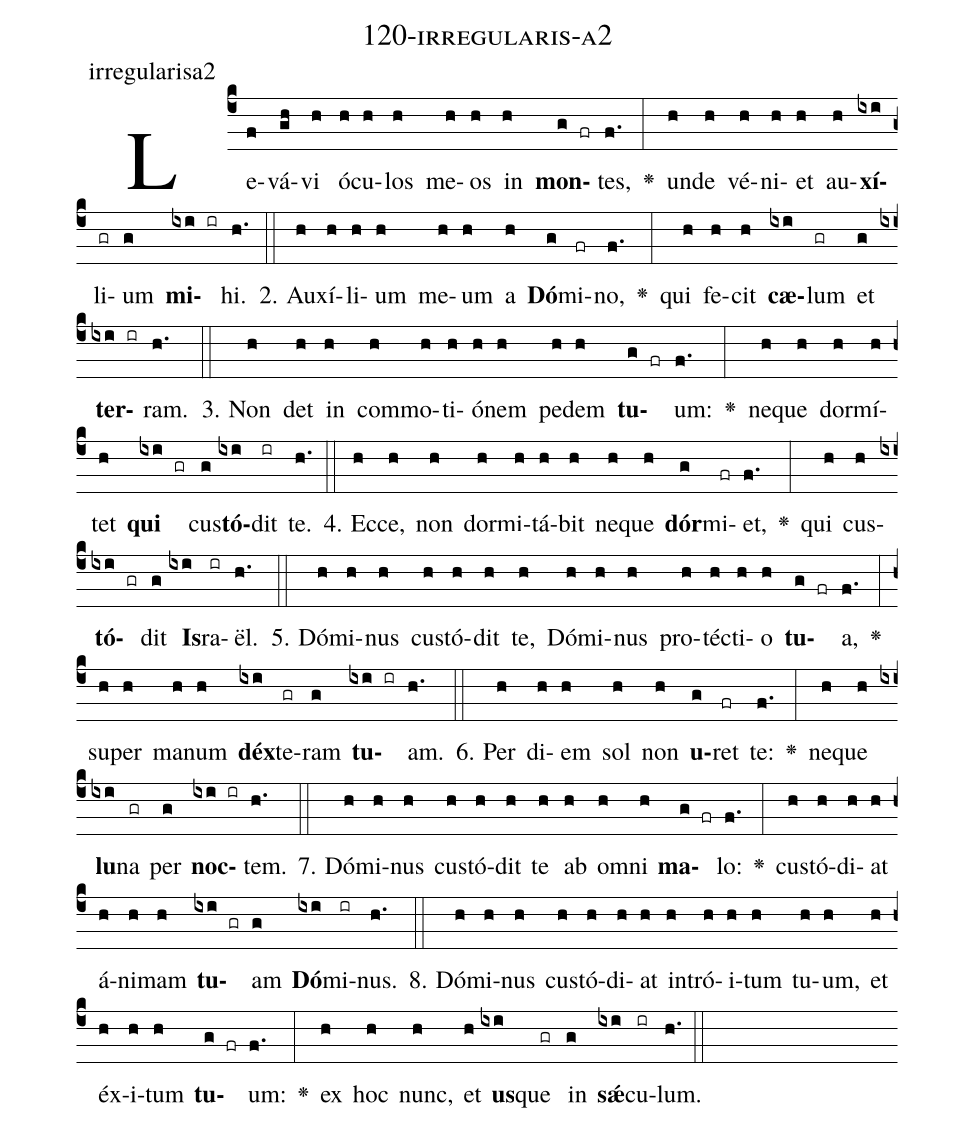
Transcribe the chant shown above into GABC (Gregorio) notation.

name: 120-irregularis-a2;
annotation: irregularisa2;
%%
(c4)Le(f)vá(gh)vi(h) ó(h)cu(h)los(h) me(h)os(h) in(h) <b>mon</b>(g fr)tes,(f.) <v>\greheightstar</v>(:) un(h)de(h) vé(h)ni(h)et(h) au(h)<b>xí</b>(ixi)li(gr)um(g) <b>mi</b>(ixi ir)hi.(h.) (::)
2. Au(h)xí(h)li(h)um(h) me(h)um(h) a(h) <b>Dó</b>(g)mi(fr)no,(f.) <v>\greheightstar</v>(:) qui(h) fe(h)cit(h) <b>cæ</b>(ixi)lum(gr) et(g) <b>ter</b>(ixi ir)ram.(h.) (::)
3. Non(h) det(h) in(h) com(h)mo(h)ti(h)ó(h)nem(h) pe(h)dem(h) <b>tu</b>(g fr)um:(f.) <v>\greheightstar</v>(:) ne(h)que(h) dor(h)mí(h)tet(h) <b>qui</b>(ixi gr) cus(g)<b>tó</b>(ixi)dit(ir) te.(h.) (::)
4. Ec(h)ce,(h) non(h) dor(h)mi(h)tá(h)bit(h) ne(h)que(h) <b>dór</b>(g)mi(fr)et,(f.) <v>\greheightstar</v>(:) qui(h) cus(h)<b>tó</b>(ixi gr)dit(g) <b>Is</b>(ixi)ra(ir)ël.(h.) (::)
5. Dó(h)mi(h)nus(h) cus(h)tó(h)dit(h) te,(h) Dó(h)mi(h)nus(h) pro(h)téc(h)ti(h)o(h) <b>tu</b>(g fr)a,(f.) <v>\greheightstar</v>(:) su(h)per(h) ma(h)num(h) <b>déx</b>(ixi)te(gr)ram(g) <b>tu</b>(ixi ir)am.(h.) (::)
6. Per(h) di(h)em(h) sol(h) non(h) <b>u</b>(g)ret(fr) te:(f.) <v>\greheightstar</v>(:) ne(h)que(h) <b>lu</b>(ixi)na(gr) per(g) <b>noc</b>(ixi ir)tem.(h.) (::)
7. Dó(h)mi(h)nus(h) cus(h)tó(h)dit(h) te(h) ab(h) om(h)ni(h) <b>ma</b>(g fr)lo:(f.) <v>\greheightstar</v>(:) cus(h)tó(h)di(h)at(h) á(h)ni(h)mam(h) <b>tu</b>(ixi gr)am(g) <b>Dó</b>(ixi)mi(ir)nus.(h.) (::)
8. Dó(h)mi(h)nus(h) cus(h)tó(h)di(h)at(h) in(h)tró(h)i(h)tum(h) tu(h)um,(h) et(h) éx(h)i(h)tum(h) <b>tu</b>(g fr)um:(f.) <v>\greheightstar</v>(:) ex(h) hoc(h) nunc,(h) et(h) <b>us</b>(ixi)que(gr) in(g) <b>sǽ</b>(ixi)cu(ir)lum.(h.) (::)
